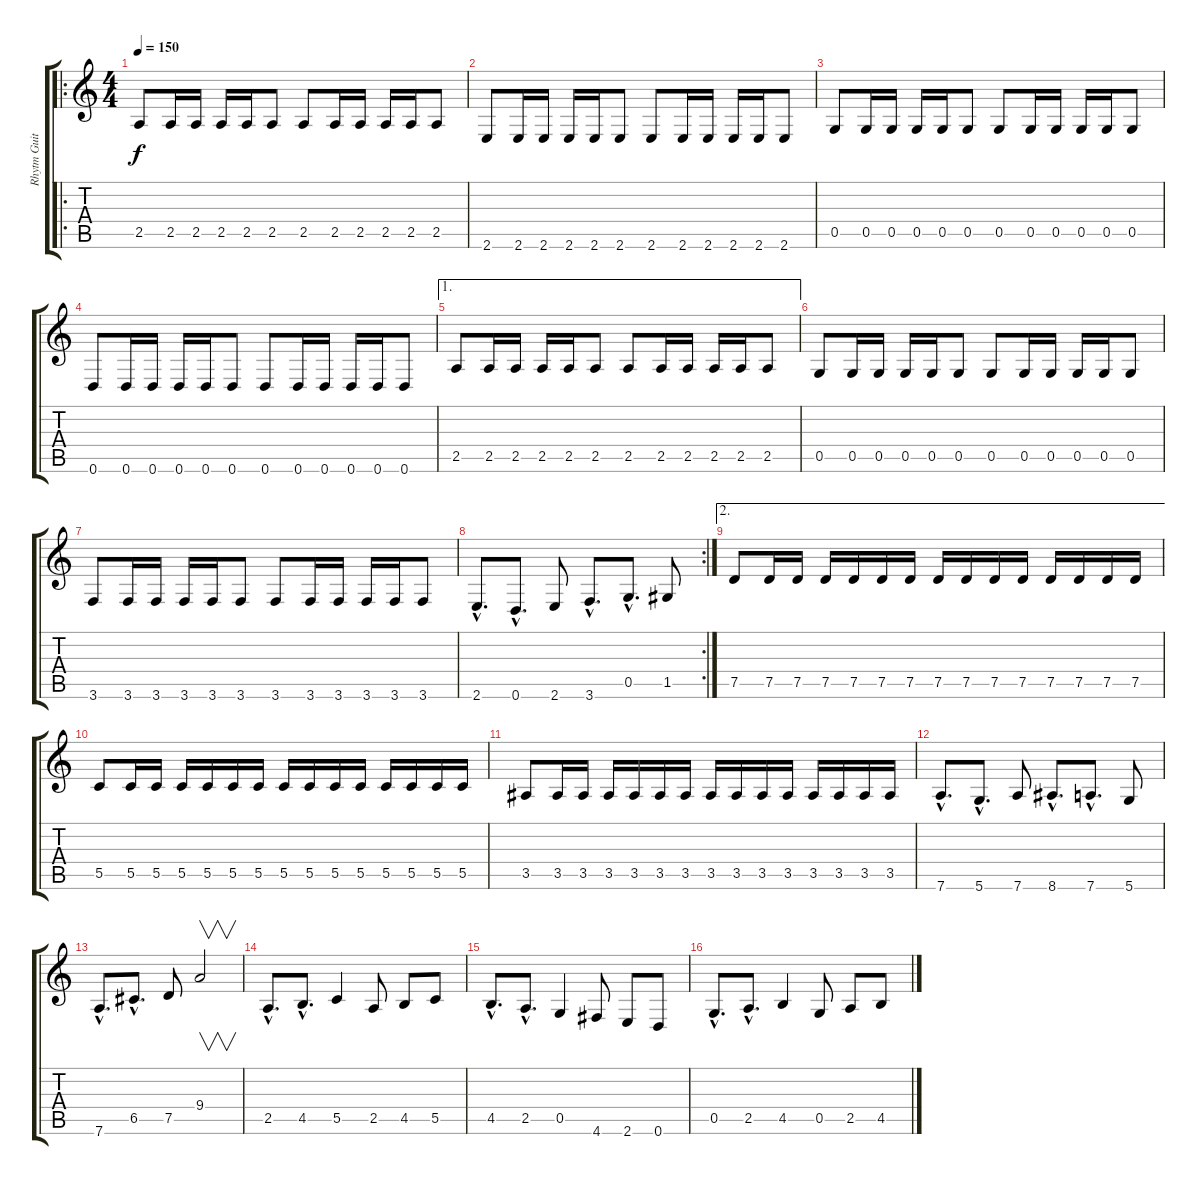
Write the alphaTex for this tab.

\track ("Rhytm Guitar" "Rhytm Guit") {instrument distortionguitar}
\staff {score tabs}
\tuning (D4 A3 F3 C3 G2 D2) {hide}
\ro
\ts (4 4)
\tempo 150
\clef g2
\ks c
2.5.8{dy f instrument distortionguitar} 2.5.16 2.5.16 2.5.16 2.5.16 2.5.8 2.5.8 2.5.16 2.5.16 2.5.16 2.5.16 2.5.8 |
2.6.8 2.6.16 2.6.16 2.6.16 2.6.16 2.6.8 2.6.8 2.6.16 2.6.16 2.6.16 2.6.16 2.6.8 |
0.5.8 0.5.16 0.5.16 0.5.16 0.5.16 0.5.8 0.5.8 0.5.16 0.5.16 0.5.16 0.5.16 0.5.8 |
0.6.8 0.6.16 0.6.16 0.6.16 0.6.16 0.6.8 0.6.8 0.6.16 0.6.16 0.6.16 0.6.16 0.6.8 |
\ae 1
2.5.8 2.5.16 2.5.16 2.5.16 2.5.16 2.5.8 2.5.8 2.5.16 2.5.16 2.5.16 2.5.16 2.5.8 |
0.5.8 0.5.16 0.5.16 0.5.16 0.5.16 0.5.8 0.5.8 0.5.16 0.5.16 0.5.16 0.5.16 0.5.8 |
3.6.8 3.6.16 3.6.16 3.6.16 3.6.16 3.6.8 3.6.8 3.6.16 3.6.16 3.6.16 3.6.16 3.6.8 |
\rc 2
2.6{hac}.8{d} 0.6{hac}.8{d} 2.6.8 3.6{hac}.8{d} 0.5{hac}.8{d} 1.5.8 |
\ae 2
7.5.8 7.5.16 7.5.16 7.5.16 7.5.16 7.5.16 7.5.16 7.5.16 7.5.16 7.5.16 7.5.16 7.5.16 7.5.16 7.5.16 7.5.16 |
5.5.8 5.5.16 5.5.16 5.5.16 5.5.16 5.5.16 5.5.16 5.5.16 5.5.16 5.5.16 5.5.16 5.5.16 5.5.16 5.5.16 5.5.16 |
3.5.8 3.5.16 3.5.16 3.5.16 3.5.16 3.5.16 3.5.16 3.5.16 3.5.16 3.5.16 3.5.16 3.5.16 3.5.16 3.5.16 3.5.16 |
7.6{hac}.8{d} 5.6{hac}.8{d} 7.6.8 8.6{hac}.8{d} 7.6{hac}.8{d} 5.6.8 |
7.6{hac}.8{d} 6.5{hac}.8{d} 7.5.8 9.4.2{v} |
2.5{hac}.8{d} 4.5{hac}.8{d} 5.5.4 2.5.8 4.5.8 5.5.8 |
4.5{hac}.8{d} 2.5{hac}.8{d} 0.5.4 4.6.8 2.6.8 0.6.8 |
0.5{hac}.8{d} 2.5{hac}.8{d} 4.5.4 0.5.8 2.5.8 4.5.8
